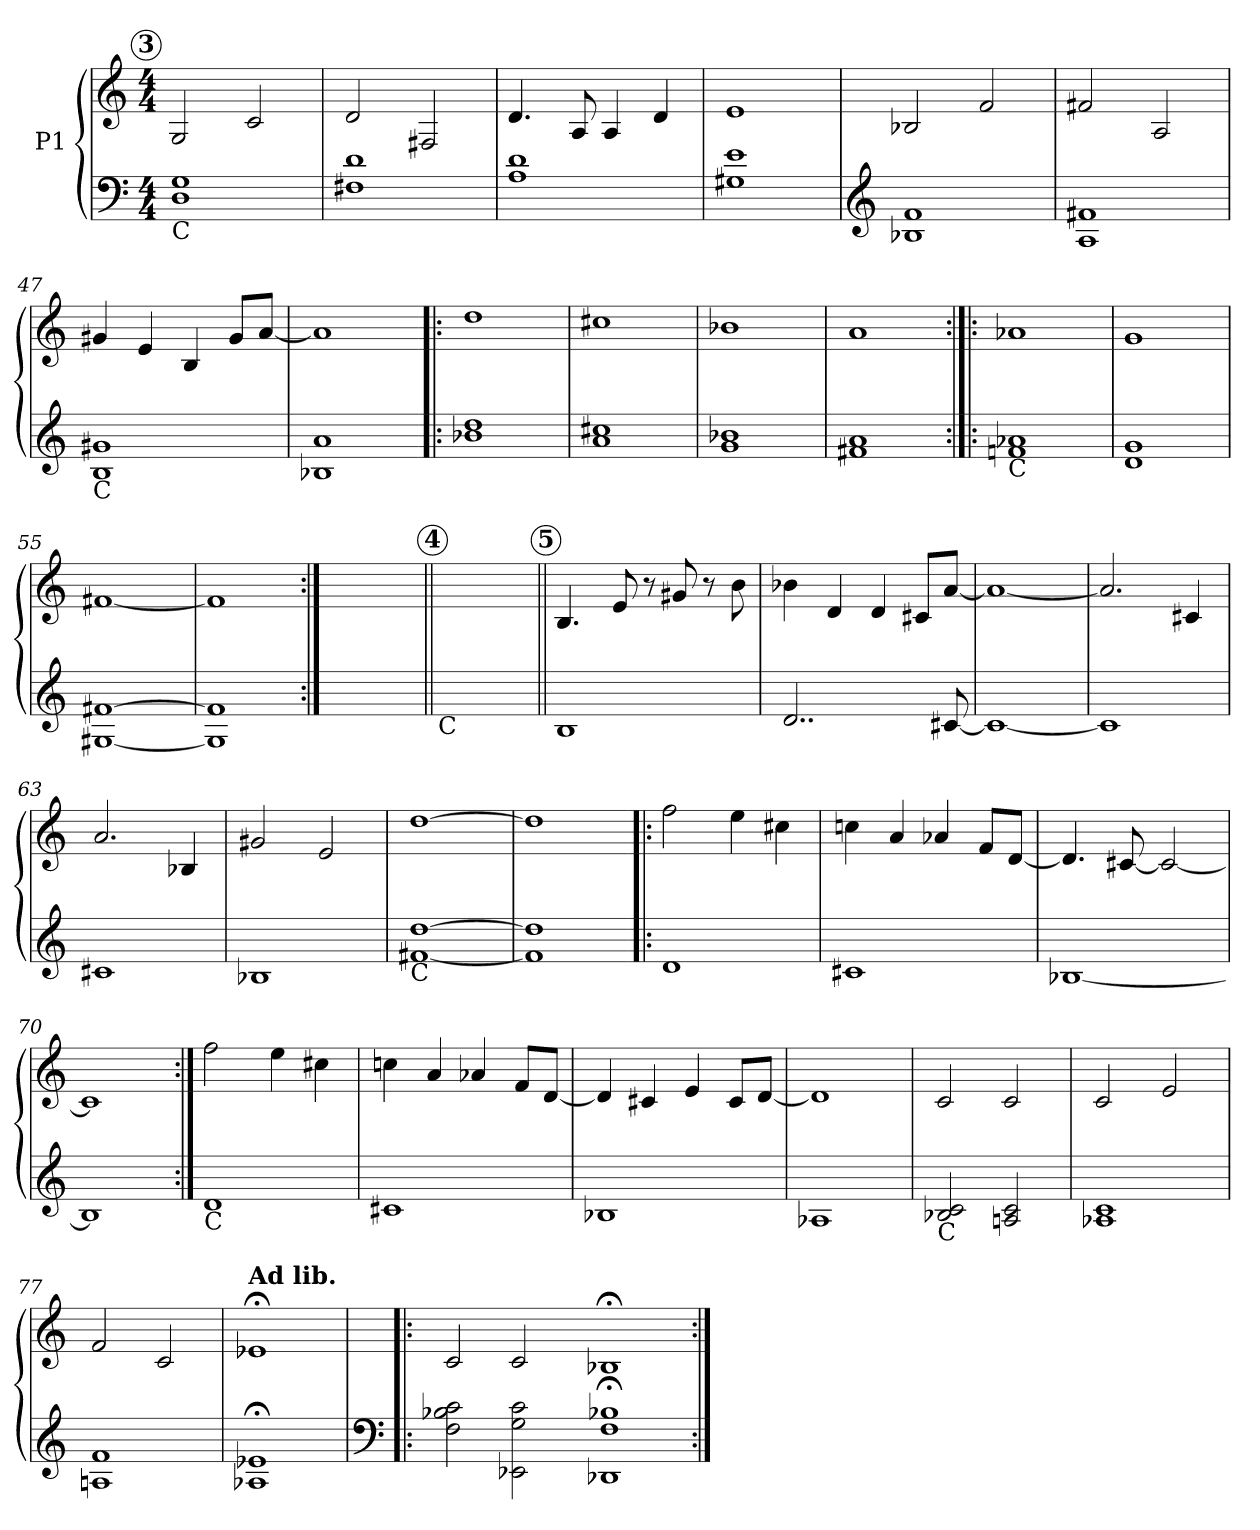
**kern	**kern
*part1	*part1
*staff2	*staff1
*I"P1	*
!!LO:LB:g=z
*clefF4	*clefG2
*k[]	*k[]
*M4/4	*M4/4
!!LO:REH:place=s1:color=#000000:enc=circle:fs=19.0674:t=3
=41	=41
!LO:TX:b:t=C	!
1Di 1Gi	2Gi/
.	2ci/
=42	=42
1F#Xi 1di	2di/
.	2F#Xi/
=43	=43
1Ai 1di	4.di/
.	8Ai/
.	4Ai/
.	4di/
=44	=44
1G#Xi 1ei	1ei
=45	=45
*clefG2	*
1B-Xi 1fi	2B-Xi/
.	2fi/
=46	=46
1Ai 1f#Xi	2f#Xi/
.	2Ai/
!!LO:LB:g=z
=47	=47
!LO:TX:b:t=C	!
1Bi 1g#Xi	4g#Xi/
.	4ei/
.	4Bi/
.	8g#i/L
.	[<8ai/J
=48	=48
1B-Xi 1ai	1ai]
=49!|:	=49!|:
1b-Xi 1ddi	1ddi
=50	=50
1ai 1cc#Xi	1cc#Xi
=51	=51
1gi 1b-Xi	1b-Xi
=52	=52
1f#Xi 1ai	1ai
!!LO:LB:g=z
=53:|!|:	=53:|!|:
!LO:TX:b:t=C	!
1fni 1a-Xi	1a-Xi
=54	=54
1di 1gi	1gi
=55	=55
[<1G#Xi [>1f#Xi	[<1f#Xi
=56	=56
1G#i] 1f#i]	1f#i]
=57:|!	=57:|!
1ryy	1ryy
!!LO:PB:g=z
!!LO:REH:place=s1:color=#000000:enc=circle:fs=19.0674:t=4
=58||	=58||
!LO:TX:b:t=C	!
1ryy	1ryy
!!LO:REH:place=s1:color=#000000:enc=circle:fs=19.0674:t=5
=59||	=59||
1Bi	4.Bi/
.	8ei/
.	8r
.	8g#Xi/
.	8r
.	8bi\
=60	=60
2..di/	4b-Xi\
.	4di/
.	4di/
.	8c#Xi/L
[<8c#Xi/	[<8ai/J
=61	=61
1c#i_<	1ai_<
=62	=62
1c#i]	2.ai/]
.	4c#Xi/
=63	=63
1c#Xi	2.ai/
.	4B-Xi/
=64	=64
1B-Xi	2g#Xi/
.	2ei/
!!LO:LB:g=z
=65	=65
!LO:TX:b:t=C	!
[<1f#Xi [>1ddi	[>1ddi
=66	=66
1f#i] 1ddi]	1ddi]
=67!|:	=67!|:
1di	2ffi\
.	4eei\
.	4cc#Xi\
=68	=68
1c#Xi	4ccni\
.	4ai/
.	4a-Xi/
.	8fi/L
.	[<8di/J
=69	=69
[<1B-Xi	4.di/]
.	[<8c#Xi/
.	2c#i/_<
=70	=70
1B-i]	1c#i]
!!LO:LB:g=z
=71:|!	=71:|!
!LO:TX:b:t=C	!
1di	2ffi\
.	4eei\
.	4cc#Xi\
=72	=72
1c#Xi	4ccni\
.	4ai/
.	4a-Xi/
.	8fi/L
.	[<8di/J
=73	=73
1B-Xi	4di/]
.	4c#Xi/
.	4ei/
.	8c#i/L
.	[<8di/J
=74	=74
1A-Xi	1di]
!!LO:LB:g=z
=75	=75
!LO:TX:b:t=C	!
2B-Xi/ 2ci	2ci/
2Ani/ 2ci	2ci/
=76	=76
1A-Xi 1ci	2ci/
.	2ei/
=77	=77
1Ani 1fi	2fi/
.	2ci/
=78	=78
!	!LO:TX:a:B:t=Ad lib.
1A-Xi; 1e-Xi;	1e-X;i
=79!|:	=79!|:
*clefF4	*
2Fi\ 2B-Xi 2ci	2ci/
2EE-Xi\ 2Gi 2ci	2ci/
=80-	=80-
1DD-Xi; 1Fi; 1B-Xi;	1B-X;i
=:|!	=:|!
*-	*-
